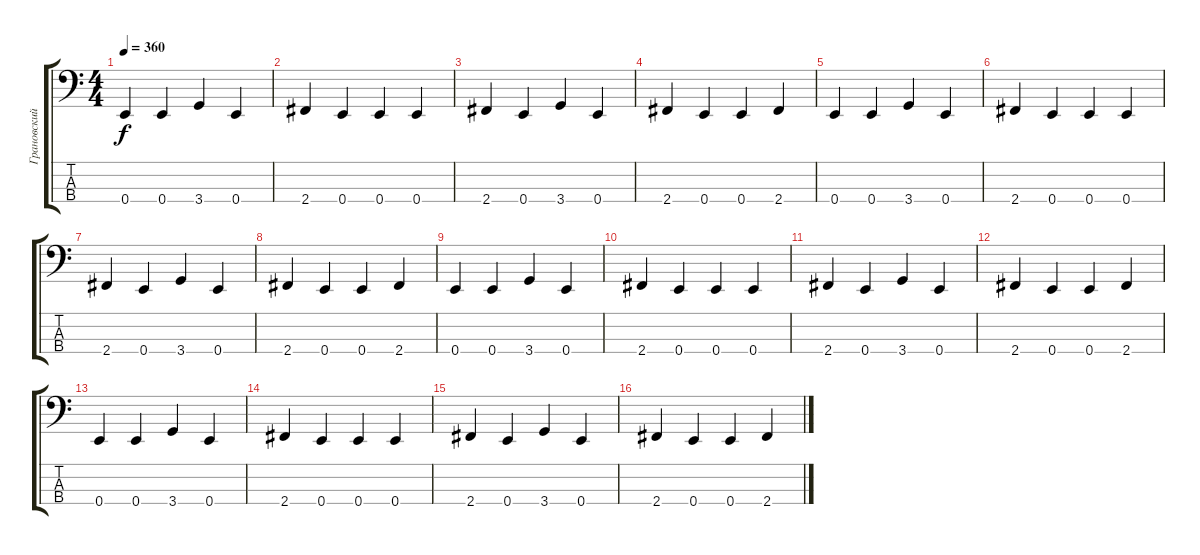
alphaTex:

\track ("Грановский" "Грановский") {instrument electricbassfinger}
\staff {score tabs}
\tuning (G2 D2 A1 E1) {hide}
\ts (4 4)
\tempo 360
\clef f4
\ks c
0.4.4{dy f} 0.4.4 3.4.4 0.4.4 |
2.4.4 0.4.4 0.4.4 0.4.4 |
2.4.4 0.4.4 3.4.4 0.4.4 |
2.4.4 0.4.4 0.4.4 2.4.4 |
0.4.4 0.4.4 3.4.4 0.4.4 |
2.4.4 0.4.4 0.4.4 0.4.4 |
2.4.4 0.4.4 3.4.4 0.4.4 |
2.4.4 0.4.4 0.4.4 2.4.4 |
0.4.4 0.4.4 3.4.4 0.4.4 |
2.4.4 0.4.4 0.4.4 0.4.4 |
2.4.4 0.4.4 3.4.4 0.4.4 |
2.4.4 0.4.4 0.4.4 2.4.4 |
0.4.4 0.4.4 3.4.4 0.4.4 |
2.4.4 0.4.4 0.4.4 0.4.4 |
2.4.4 0.4.4 3.4.4 0.4.4 |
2.4.4 0.4.4 0.4.4 2.4.4
